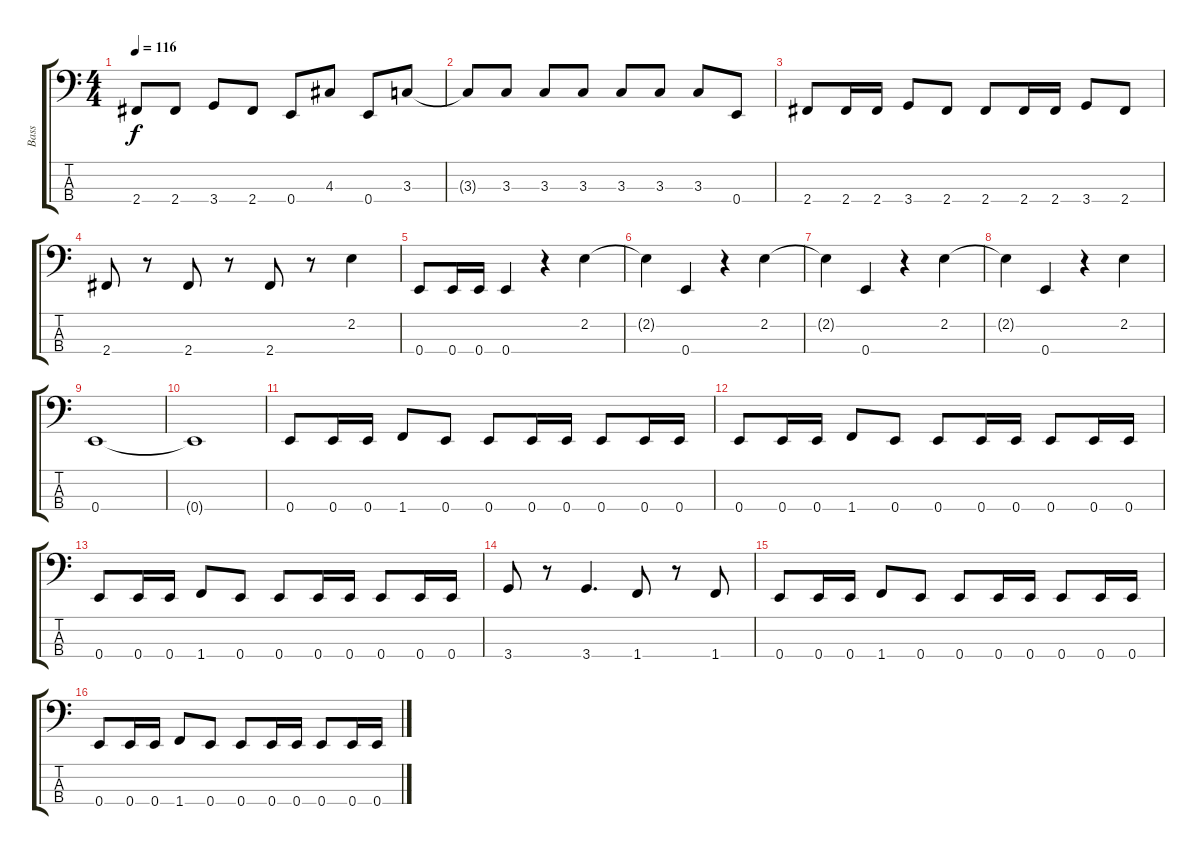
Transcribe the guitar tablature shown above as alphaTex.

\track ("Bass" "Bass") {instrument electricbasspick}
\staff {score tabs}
\tuning (G2 D2 A1 E1) {hide}
\ts (4 4)
\tempo 116
\clef f4
\ks c
2.4.8{dy f} 2.4.8 3.4.8 2.4.8 0.4.8 4.3.8 0.4.8 3.3.8 |
3.3{t}.8 3.3.8 3.3.8 3.3.8 3.3.8 3.3.8 3.3.8 0.4.8 |
2.4.8 2.4.16 2.4.16 3.4.8 2.4.8 2.4.8 2.4.16 2.4.16 3.4.8 2.4.8 |
2.4.8 r.8 2.4.8 r.8 2.4.8 r.8 2.2.4 |
0.4.8 0.4.16 0.4.16 0.4.4 r.4 2.2.4 |
2.2{t}.4 0.4.4 r.4 2.2.4 |
2.2{t}.4 0.4.4 r.4 2.2.4 |
2.2{t}.4 0.4.4 r.4 2.2.4 |
0.4.1 |
0.4{t}.1 |
0.4.8 0.4.16 0.4.16 1.4.8 0.4.8 0.4.8 0.4.16 0.4.16 0.4.8 0.4.16 0.4.16 |
0.4.8 0.4.16 0.4.16 1.4.8 0.4.8 0.4.8 0.4.16 0.4.16 0.4.8 0.4.16 0.4.16 |
0.4.8 0.4.16 0.4.16 1.4.8 0.4.8 0.4.8 0.4.16 0.4.16 0.4.8 0.4.16 0.4.16 |
3.4.8 r.8 3.4.4{d} 1.4.8 r.8 1.4.8 |
0.4.8 0.4.16 0.4.16 1.4.8 0.4.8 0.4.8 0.4.16 0.4.16 0.4.8 0.4.16 0.4.16 |
0.4.8 0.4.16 0.4.16 1.4.8 0.4.8 0.4.8 0.4.16 0.4.16 0.4.8 0.4.16 0.4.16
